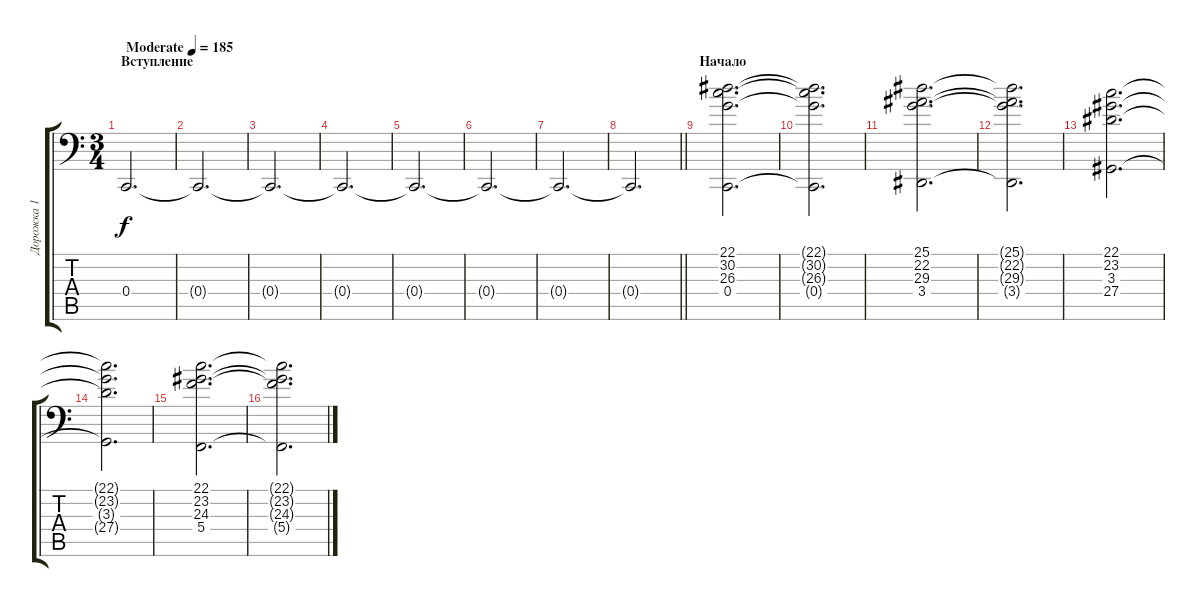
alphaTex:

\track ("Дорожка 1" "Дорожка 1") {instrument pad4choir}
\staff {score tabs}
\tuning (D3 A2 F2 C2 G1 C1) {hide}
\ts (3 4)
\section ("" "Вступление")
\tempo (185 "Moderate")
\clef f4
\ks c
0.4.2{d dy f volume 10 instrument stringensemble1} |
0.4{t}.2{d} |
0.4{t}.2{d} |
0.4{t}.2{d} |
0.4{t}.2{d} |
0.4{t}.2{d} |
0.4{t}.2{d} |
\barLineRight lightlight
0.4{t}.2{d} |
\section ("" "Начало")
(22.1 30.2 26.3 0.4).2{d volume 7 instrument pad4choir} |
(22.1{t} 30.2{t} 26.3{t} 0.4{t}).2{d} |
(25.1 22.2 29.3 3.4).2{d} |
(25.1{t} 22.2{t} 29.3{t} 3.4{t}).2{d} |
(22.1 23.2 3.3 27.4).2{d} |
(22.1{t} 23.2{t} 3.3{t} 27.4{t}).2{d} |
(22.1 23.2 24.3 5.4).2{d} |
(22.1{t} 23.2{t} 24.3{t} 5.4{t}).2{d}
